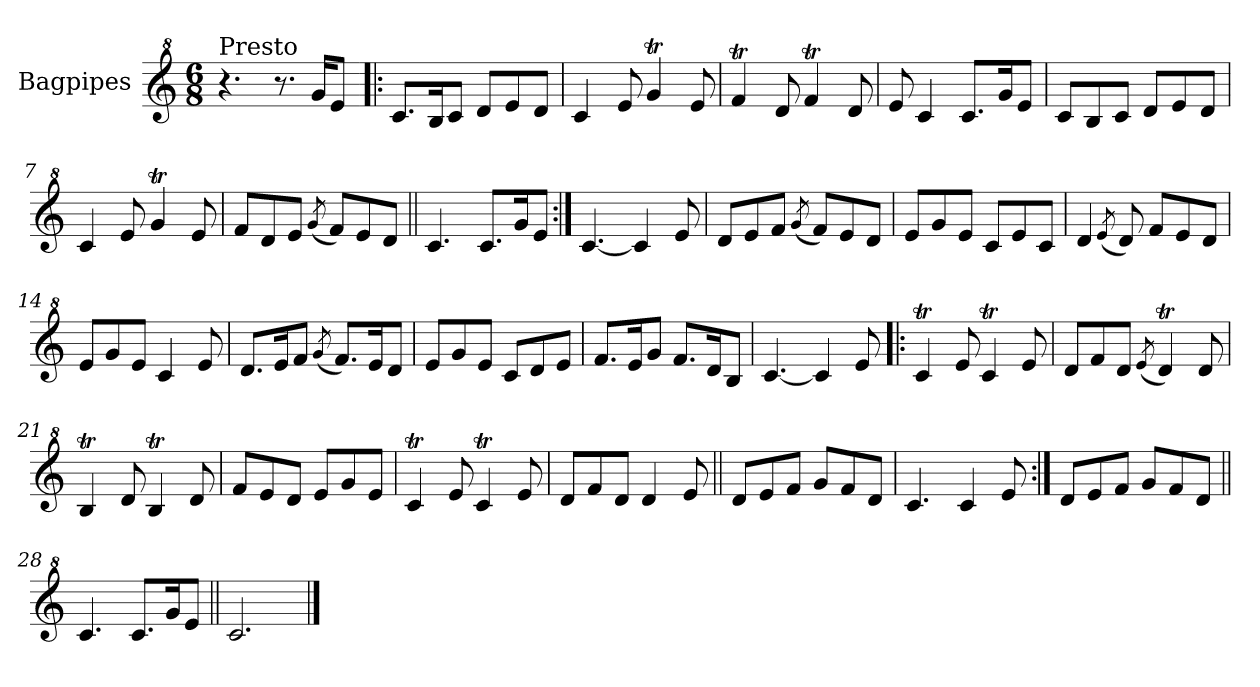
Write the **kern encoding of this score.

**kern
*part1
*staff1
*I"Bagpipes
*I'Bag
*clefG^2
*k[]
*C:
*M6/8
=1
!LO:TX:a:t=Presto
4.r
8.r
16gg/KL
8ee/J
=2!|:
8.cc/L
16b/K
8cc/J
8dd/L
8ee/
8dd/J
=3
4cc/
8ee/
4ggT/
8ee/
=4
4ffT/
8dd/
4ffT/
8dd/
=5
8ee/
4cc/
8.cc/L
16gg/K
8ee/J
=6
8cc/L
8b/
8cc/J
8dd/L
8ee/
8dd/J
=7
4cc/
8ee/
4ggT/
8ee/
!!LO:LB:g=z
=8
8ff/L
8dd/
8ee/J
(8qgg/
8ff/L)
8ee/
8dd/J
=9||
4.cc/
8.cc/L
16gg/K
8ee/J
=10:|!
[4.cc/
4cc/]
8ee/
=11
8dd/L
8ee/
8ff/J
(8qgg/
8ff/L)
8ee/
8dd/J
=12
8ee/L
8gg/
8ee/J
8cc/L
8ee/
8cc/J
=13
4dd/
(8qee/
8dd/)
8ff/L
8ee/
8dd/J
!!LO:LB:g=z
=14
8ee/L
8gg/
8ee/J
4cc/
8ee/
=15
8.dd/L
16ee/K
8ff/J
(8qgg/
8.ff/L)
16ee/K
8dd/J
=16
8ee/L
8gg/
8ee/J
8cc/L
8dd/
8ee/J
=17
8.ff/L
16ee/K
8gg/J
8.ff/L
16dd/K
8b/J
=18
[4.cc/
4cc/]
8ee/
=19!|:
4ccT/
8ee/
4ccT/
8ee/
!!LO:LB:g=z
=20
8dd/L
8ff/
8dd/J
(8qee/
4ddT/)
8dd/
=21
4bt/
8dd/
4bt/
8dd/
=22
8ff/L
8ee/
8dd/J
8ee/L
8gg/
8ee/J
=23
4ccT/
8ee/
4ccT/
8ee/
=24
8dd/L
8ff/
8dd/J
4dd/
8ee/
=25||
8dd/L
8ee/
8ff/J
8gg/L
8ff/
8dd/J
=26
4.cc/
4cc/
8ee/
!!LO:LB:g=z
=27:|!
8dd/L
8ee/
8ff/J
8gg/L
8ff/
8dd/J
=28||
4.cc/
8.cc/L
16gg/K
8ee/J
=29||
2.cc/
==
*-
